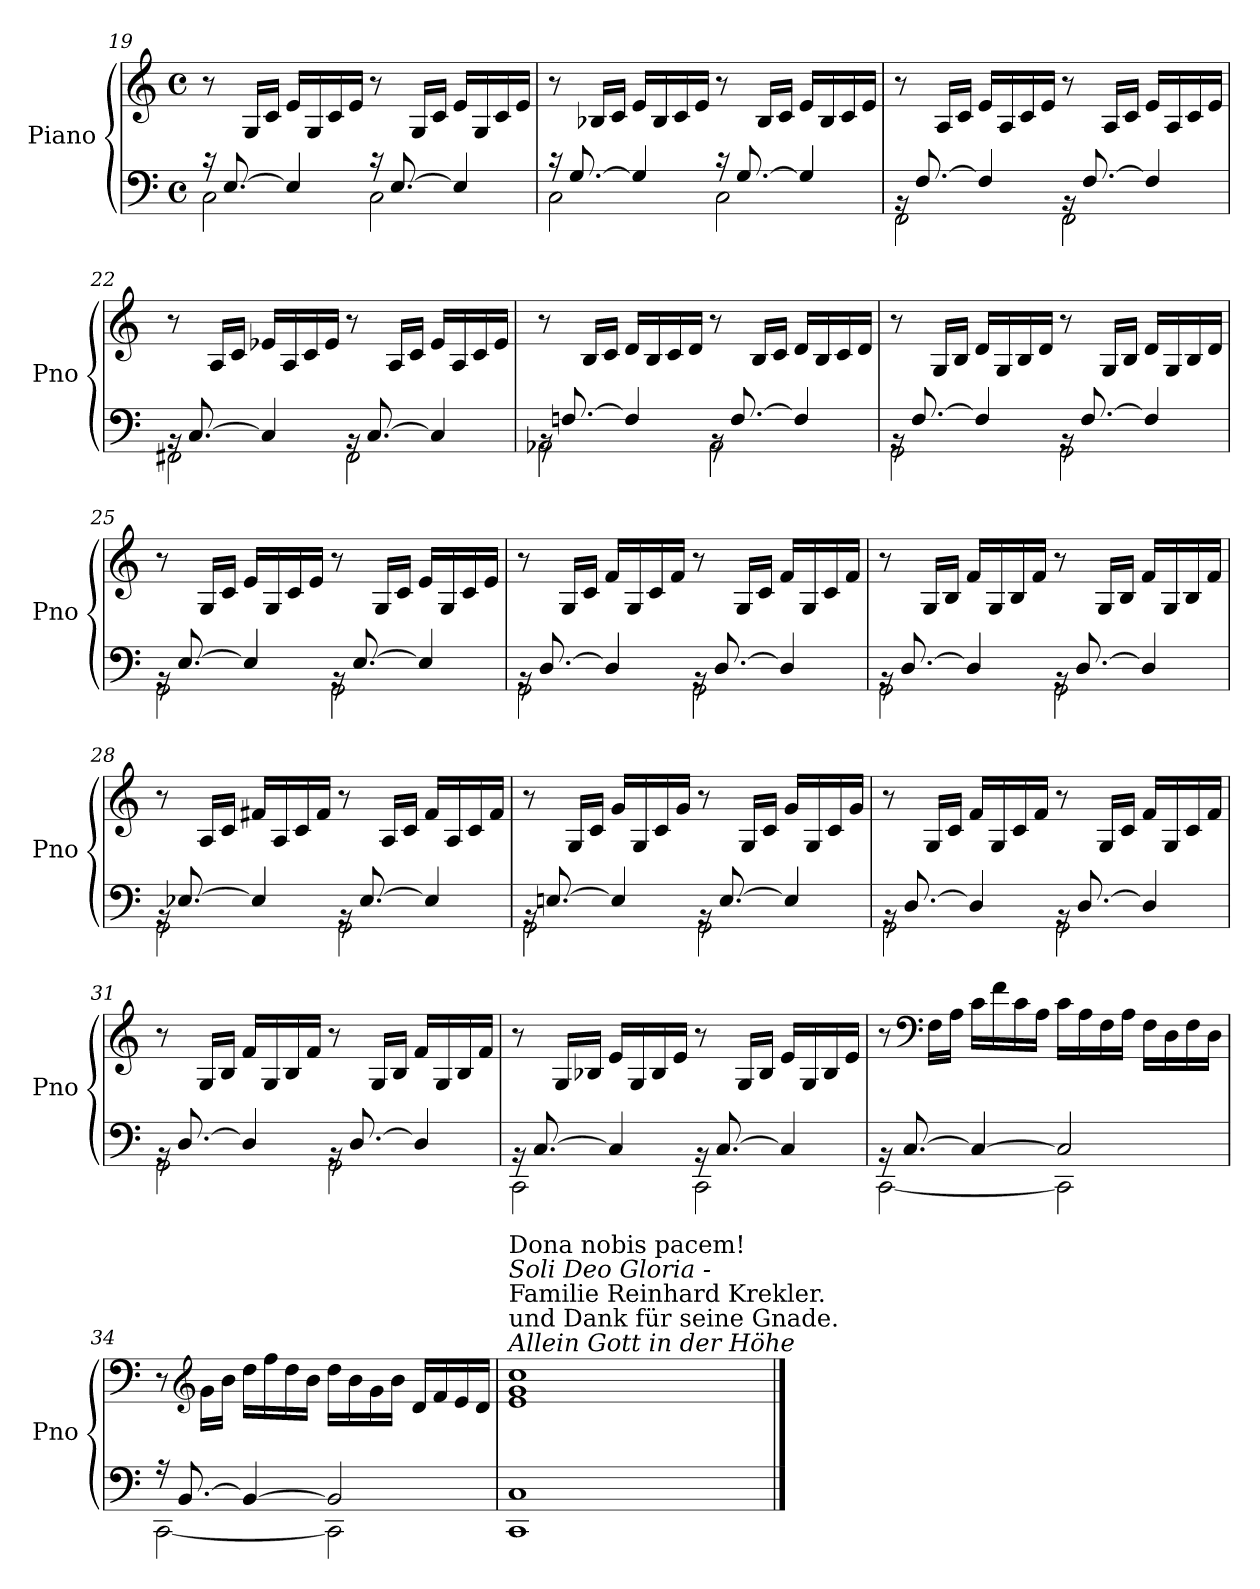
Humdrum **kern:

**kern	**kern
*part1	*part1
*staff2	*staff1
*I"Piano	*
*I'Pno	*
!!LO:LB:g=z
*clefF4	*clefG2
*k[]	*k[]
*M4/4	*M4/4
*met(c)	*met(c)
=19	=19
*^	*
16r	2C\	8r
[8.E/	.	.
.	.	16G/LL
.	.	16c/JJ
4E/]	.	16e/LL
.	.	16G/
.	.	16c/
.	.	16e/JJ
16r	2C\	8r
[8.E/	.	.
.	.	16G/LL
.	.	16c/JJ
4E/]	.	16e/LL
.	.	16G/
.	.	16c/
.	.	16e/JJ
=20	=20	=20
16r	2C\	8r
[8.G/	.	.
.	.	16B-X/LL
.	.	16c/JJ
4G/]	.	16e/LL
.	.	16B-/
.	.	16c/
.	.	16e/JJ
16r	2C\	8r
[8.G/	.	.
.	.	16B-/LL
.	.	16c/JJ
4G/]	.	16e/LL
.	.	16B-/
.	.	16c/
.	.	16e/JJ
=21	=21	=21
16rBB	2FF\	8r
[8.F/	.	.
.	.	16A/LL
.	.	16c/JJ
4F/]	.	16e/LL
.	.	16A/
.	.	16c/
.	.	16e/JJ
16rBB	2FF\	8r
[8.F/	.	.
.	.	16A/LL
.	.	16c/JJ
4F/]	.	16e/LL
.	.	16A/
.	.	16c/
.	.	16e/JJ
!!LO:LB:g=z
=22	=22	=22
16rBB	2FF#X\	8r
[8.C/	.	.
.	.	16A/LL
.	.	16c/JJ
4C/]	.	16e-X/LL
.	.	16A/
.	.	16c/
.	.	16e-/JJ
16rBB	2FF#\	8r
[8.C/	.	.
.	.	16A/LL
.	.	16c/JJ
4C/]	.	16e-/LL
.	.	16A/
.	.	16c/
.	.	16e-/JJ
=23	=23	=23
16rBB	2AA-X\	8r
[8.Fni/	.	.
.	.	16B/LL
.	.	16c/JJ
4F/]	.	16d/LL
.	.	16B/
.	.	16c/
.	.	16d/JJ
16rBB	2AA-\	8r
[8.F/	.	.
.	.	16B/LL
.	.	16c/JJ
4F/]	.	16d/LL
.	.	16B/
.	.	16c/
.	.	16d/JJ
!!LO:PB:g=z
=24	=24	=24
16rBB	2GG\	8r
[8.F/	.	.
.	.	16G/LL
.	.	16B/JJ
4F/]	.	16d/LL
.	.	16G/
.	.	16B/
.	.	16d/JJ
16rBB	2GG\	8r
[8.F/	.	.
.	.	16G/LL
.	.	16B/JJ
4F/]	.	16d/LL
.	.	16G/
.	.	16B/
.	.	16d/JJ
=25	=25	=25
16rBB	2GG\	8r
[8.E/	.	.
.	.	16G/LL
.	.	16c/JJ
4E/]	.	16e/LL
.	.	16G/
.	.	16c/
.	.	16e/JJ
16rBB	2GG\	8r
[8.E/	.	.
.	.	16G/LL
.	.	16c/JJ
4E/]	.	16e/LL
.	.	16G/
.	.	16c/
.	.	16e/JJ
=26	=26	=26
16rBB	2GG\	8r
[8.D/	.	.
.	.	16G/LL
.	.	16c/JJ
4D/]	.	16f/LL
.	.	16G/
.	.	16c/
.	.	16f/JJ
16rBB	2GG\	8r
[8.D/	.	.
.	.	16G/LL
.	.	16c/JJ
4D/]	.	16f/LL
.	.	16G/
.	.	16c/
.	.	16f/JJ
!!LO:LB:g=z
=27	=27	=27
16rBB	2GG\	8r
[8.D/	.	.
.	.	16G/LL
.	.	16B/JJ
4D/]	.	16f/LL
.	.	16G/
.	.	16B/
.	.	16f/JJ
16rBB	2GG\	8r
[8.D/	.	.
.	.	16G/LL
.	.	16B/JJ
4D/]	.	16f/LL
.	.	16G/
.	.	16B/
.	.	16f/JJ
=28	=28	=28
16rBB	2GG\	8r
[8.E-X/	.	.
.	.	16A/LL
.	.	16c/JJ
4E-/]	.	16f#X/LL
.	.	16A/
.	.	16c/
.	.	16f#/JJ
16rBB	2GG\	8r
[8.E-/	.	.
.	.	16A/LL
.	.	16c/JJ
4E-/]	.	16f#/LL
.	.	16A/
.	.	16c/
.	.	16f#/JJ
=29	=29	=29
16rBB	2GG\	8r
[8.En/	.	.
.	.	16G/LL
.	.	16c/JJ
4E/]	.	16g/LL
.	.	16G/
.	.	16c/
.	.	16g/JJ
16rBB	2GG\	8r
[8.E/	.	.
.	.	16G/LL
.	.	16c/JJ
4E/]	.	16g/LL
.	.	16G/
.	.	16c/
.	.	16g/JJ
!!LO:LB:g=z
=30	=30	=30
16rBB	2GG\	8r
[8.D/	.	.
.	.	16G/LL
.	.	16c/JJ
4D/]	.	16f/LL
.	.	16G/
.	.	16c/
.	.	16f/JJ
16rBB	2GG\	8r
[8.D/	.	.
.	.	16G/LL
.	.	16c/JJ
4D/]	.	16f/LL
.	.	16G/
.	.	16c/
.	.	16f/JJ
=31	=31	=31
16rBB	2GG\	8r
[8.D/	.	.
.	.	16G/LL
.	.	16B/JJ
4D/]	.	16f/LL
.	.	16G/
.	.	16B/
.	.	16f/JJ
16rBB	2GG\	8r
[8.D/	.	.
.	.	16G/LL
.	.	16B/JJ
4D/]	.	16f/LL
.	.	16G/
.	.	16B/
.	.	16f/JJ
=32	=32	=32
16rBB	2CC\	8r
[8.C/	.	.
.	.	16G/LL
.	.	16B-X/JJ
4C/]	.	16e/LL
.	.	16G/
.	.	16B-/
.	.	16e/JJ
16rBB	2CC\	8r
[8.C/	.	.
.	.	16G/LL
.	.	16B-/JJ
4C/]	.	16e/LL
.	.	16G/
.	.	16B-/
.	.	16e/JJ
!!LO:LB:g=z
=33	=33	=33
16rBB	[2CC\	8r
[8.C/	.	.
*	*	*clefF4
.	.	16F\LL
.	.	16A\JJ
4C/_	.	16c\LL
.	.	16f\
.	.	16c\
.	.	16A\JJ
2C/]	2CC\]	16c\LL
.	.	16A\
.	.	16F\
.	.	16A\JJ
.	.	16F\LL
.	.	16D\
.	.	16F\
.	.	16D\JJ
=34	=34	=34
16r	[2CC\	8r
[8.BB/	.	.
*	*	*clefG2
.	.	16g\LL
.	.	16b\JJ
4BB/_	.	16dd\LL
.	.	16ff\
.	.	16dd\
.	.	16b\JJ
2BB/]	2CC\]	16dd\LL
.	.	16b\
.	.	16g\
.	.	16b\JJ
.	.	16d/LL
.	.	16f/
.	.	16e/
.	.	16d/JJ
=35	=35	=35
!	!	!LO:TX:a:i:t=Allein Gott in der Höhe
!	!	!LO:TX:a:t=und Dank für seine Gnade.
!	!	!LO:TX:a:t=Familie Reinhard Krekler.
!	!	!LO:TX:a:i:t=Soli Deo Gloria -
!	!	!LO:TX:a:t=Dona nobis pacem!
1C	1CC	1e 1g 1cc
*v	*v	*
==	==
*-	*-
